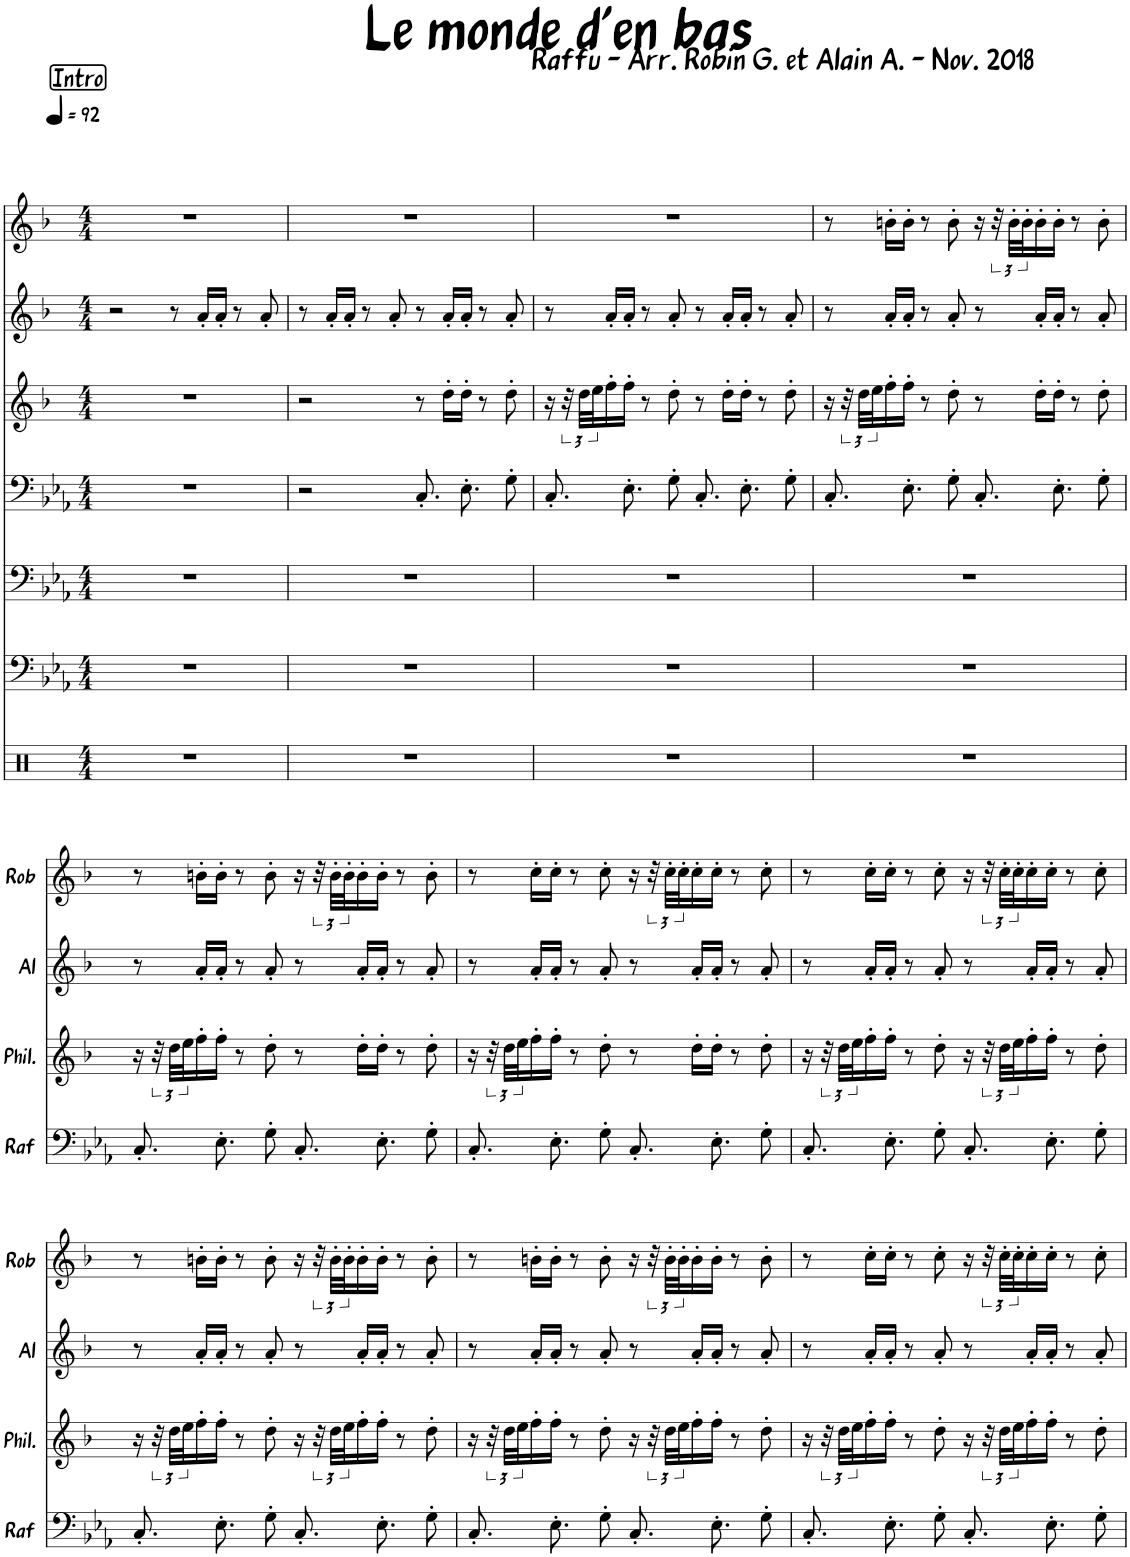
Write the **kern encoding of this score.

**kern	**kern	**kern	**kern	**kern	**kern	**kern
*part7	*part6	*part5	*part4	*part3	*part2	*part1
*staff7	*staff6	*staff5	*staff4	*staff3	*staff2	*staff1
*I"Batterie	*I"Basse acoustique	*I"Violoncelle	*I"Trombone	*I"Saxophone Ténor	*I"Trompette en Sib	*I"Trompette en Sib
*clefX	*clefF4	*clefF4	*clefF4	*clefG2	*clefG2	*clefG2
*	*Trd7c12	*	*	*Trd8c14	*Trd1c2	*Trd1c2
*k[]	*k[b-e-a-]	*k[b-e-a-]	*k[b-e-a-]	*k[b-]	*k[b-]	*k[b-]
*M4/4	*M4/4	*M4/4	*M4/4	*M4/4	*M4/4	*M4/4
*MM92	*MM92	*MM92	*MM92	*MM92	*MM92	*MM92
!!LO:REH:place=s1:a:rj:fs=14:t=Intro
=1	=1	=1	=1	=1	=1	=1
1r	1r	1r	1r	1r	2r	1r
.	.	.	.	.	8r	.
.	.	.	.	.	16a'/LL	.
.	.	.	.	.	16a'/JJ	.
.	.	.	.	.	8r	.
.	.	.	.	.	8a'/	.
=2	=2	=2	=2	=2	=2	=2
1r	1r	1r	2r	2r	8r	1r
.	.	.	.	.	16a'/LL	.
.	.	.	.	.	16a'/JJ	.
.	.	.	.	.	8r	.
.	.	.	.	.	8a'/	.
.	.	.	8.C'\L	8r	8r	.
.	.	.	.	16dd'\LL	16a'/LL	.
.	.	.	8.E-'\J	16dd'\JJ	16a'/JJ	.
.	.	.	.	8r	8r	.
.	.	.	8G'\J	8dd'\	8a'/	.
=3	=3	=3	=3	=3	=3	=3
1r	1r	1r	8.C'\L	16r	8r	1r
.	.	.	.	48r	.	.
.	.	.	.	48dd\LLL	.	.
.	.	.	.	48ee\J	.	.
.	.	.	.	16ff'\	16a'/LL	.
.	.	.	8.E-'\J	16ff'\JJ	16a'/JJ	.
.	.	.	.	8r	8r	.
.	.	.	8G'\L	8dd'\	8a'/	.
.	.	.	8.C'\	8r	8r	.
.	.	.	.	16dd'\LL	16a'/LL	.
.	.	.	8.E-'\J	16dd'\JJ	16a'/JJ	.
.	.	.	.	8r	8r	.
.	.	.	8G'\J	8dd'\	8a'/	.
=4	=4	=4	=4	=4	=4	=4
1r	1r	1r	8.C'\L	16r	8r	8r
.	.	.	.	48r	.	.
.	.	.	.	48dd\LLL	.	.
.	.	.	.	48ee\J	.	.
.	.	.	.	16ff'\	16a'/LL	16bn'\LL
.	.	.	8.E-'\J	16ff'\JJ	16a'/JJ	16b'\JJ
.	.	.	.	8r	8r	8r
.	.	.	8G'\L	8dd'\	8a'/	8b'\
.	.	.	8.C'\	8r	8r	16r
.	.	.	.	.	.	48r
.	.	.	.	.	.	48b'\LLL
.	.	.	.	.	.	48b'\J
.	.	.	.	16dd'\LL	16a'/LL	16b'\
.	.	.	8.E-'\J	16dd'\JJ	16a'/JJ	16b'\JJ
.	.	.	.	8r	8r	8r
.	.	.	8G'\J	8dd'\	8a'/	8b'\
!!LO:LB:g=z
=5	=5	=5	=5	=5	=5	=5
1r	1r	1r	8.C'\L	16r	8r	8r
.	.	.	.	48r	.	.
.	.	.	.	48dd\LLL	.	.
.	.	.	.	48ee\J	.	.
.	.	.	.	16ff'\	16a'/LL	16bn'\LL
.	.	.	8.E-'\J	16ff'\JJ	16a'/JJ	16b'\JJ
.	.	.	.	8r	8r	8r
.	.	.	8G'\L	8dd'\	8a'/	8b'\
.	.	.	8.C'\	8r	8r	16r
.	.	.	.	.	.	48r
.	.	.	.	.	.	48b'\LLL
.	.	.	.	.	.	48b'\J
.	.	.	.	16dd'\LL	16a'/LL	16b'\
.	.	.	8.E-'\J	16dd'\JJ	16a'/JJ	16b'\JJ
.	.	.	.	8r	8r	8r
.	.	.	8G'\J	8dd'\	8a'/	8b'\
=6	=6	=6	=6	=6	=6	=6
1r	1r	1r	8.C'\L	16r	8r	8r
.	.	.	.	48r	.	.
.	.	.	.	48dd\LLL	.	.
.	.	.	.	48ee\J	.	.
.	.	.	.	16ff'\	16a'/LL	16cc'\LL
.	.	.	8.E-'\J	16ff'\JJ	16a'/JJ	16cc'\JJ
.	.	.	.	8r	8r	8r
.	.	.	8G'\L	8dd'\	8a'/	8cc'\
.	.	.	8.C'\	8r	8r	16r
.	.	.	.	.	.	48r
.	.	.	.	.	.	48cc'\LLL
.	.	.	.	.	.	48cc'\J
.	.	.	.	16dd'\LL	16a'/LL	16cc'\
.	.	.	8.E-'\J	16dd'\JJ	16a'/JJ	16cc'\JJ
.	.	.	.	8r	8r	8r
.	.	.	8G'\J	8dd'\	8a'/	8cc'\
=7	=7	=7	=7	=7	=7	=7
1r	1r	1r	8.C'\L	16r	8r	8r
.	.	.	.	48r	.	.
.	.	.	.	48dd\LLL	.	.
.	.	.	.	48ee\J	.	.
.	.	.	.	16ff'\	16a'/LL	16cc'\LL
.	.	.	8.E-'\J	16ff'\JJ	16a'/JJ	16cc'\JJ
.	.	.	.	8r	8r	8r
.	.	.	8G'\L	8dd'\	8a'/	8cc'\
.	.	.	8.C'\	16r	8r	16r
.	.	.	.	48r	.	48r
.	.	.	.	48dd\LLL	.	48cc'\LLL
.	.	.	.	48ee\J	.	48cc'\J
.	.	.	.	16ff'\	16a'/LL	16cc'\
.	.	.	8.E-'\J	16ff'\JJ	16a'/JJ	16cc'\JJ
.	.	.	.	8r	8r	8r
.	.	.	8G'\J	8dd'\	8a'/	8cc'\
!!LO:LB:g=z
=8	=8	=8	=8	=8	=8	=8
1r	1r	1r	8.C'\L	16r	8r	8r
.	.	.	.	48r	.	.
.	.	.	.	48dd\LLL	.	.
.	.	.	.	48ee\J	.	.
.	.	.	.	16ff'\	16a'/LL	16bn'\LL
.	.	.	8.E-'\J	16ff'\JJ	16a'/JJ	16b'\JJ
.	.	.	.	8r	8r	8r
.	.	.	8G'\L	8dd'\	8a'/	8b'\
.	.	.	8.C'\	16r	8r	16r
.	.	.	.	48r	.	48r
.	.	.	.	48dd\LLL	.	48b'\LLL
.	.	.	.	48ee\J	.	48b'\J
.	.	.	.	16ff'\	16a'/LL	16b'\
.	.	.	8.E-'\J	16ff'\JJ	16a'/JJ	16b'\JJ
.	.	.	.	8r	8r	8r
.	.	.	8G'\J	8dd'\	8a'/	8b'\
=9	=9	=9	=9	=9	=9	=9
1r	1r	1r	8.C'\L	16r	8r	8r
.	.	.	.	48r	.	.
.	.	.	.	48dd\LLL	.	.
.	.	.	.	48ee\J	.	.
.	.	.	.	16ff'\	16a'/LL	16bn'\LL
.	.	.	8.E-'\J	16ff'\JJ	16a'/JJ	16b'\JJ
.	.	.	.	8r	8r	8r
.	.	.	8G'\L	8dd'\	8a'/	8b'\
.	.	.	8.C'\	16r	8r	16r
.	.	.	.	48r	.	48r
.	.	.	.	48dd\LLL	.	48b'\LLL
.	.	.	.	48ee\J	.	48b'\J
.	.	.	.	16ff'\	16a'/LL	16b'\
.	.	.	8.E-'\J	16ff'\JJ	16a'/JJ	16b'\JJ
.	.	.	.	8r	8r	8r
.	.	.	8G'\J	8dd'\	8a'/	8b'\
=10	=10	=10	=10	=10	=10	=10
1r	1r	1r	8.C'\L	16r	8r	8r
.	.	.	.	48r	.	.
.	.	.	.	48dd\LLL	.	.
.	.	.	.	48ee\J	.	.
.	.	.	.	16ff'\	16a'/LL	16cc'\LL
.	.	.	8.E-'\J	16ff'\JJ	16a'/JJ	16cc'\JJ
.	.	.	.	8r	8r	8r
.	.	.	8G'\L	8dd'\	8a'/	8cc'\
.	.	.	8.C'\	16r	8r	16r
.	.	.	.	48r	.	48r
.	.	.	.	48dd\LLL	.	48cc'\LLL
.	.	.	.	48ee\J	.	48cc'\J
.	.	.	.	16ff'\	16a'/LL	16cc'\
.	.	.	8.E-'\J	16ff'\JJ	16a'/JJ	16cc'\JJ
.	.	.	.	8r	8r	8r
.	.	.	8G'\J	8dd'\	8a'/	8cc'\
=	=	=	=	=	=	=
*-	*-	*-	*-	*-	*-	*-
